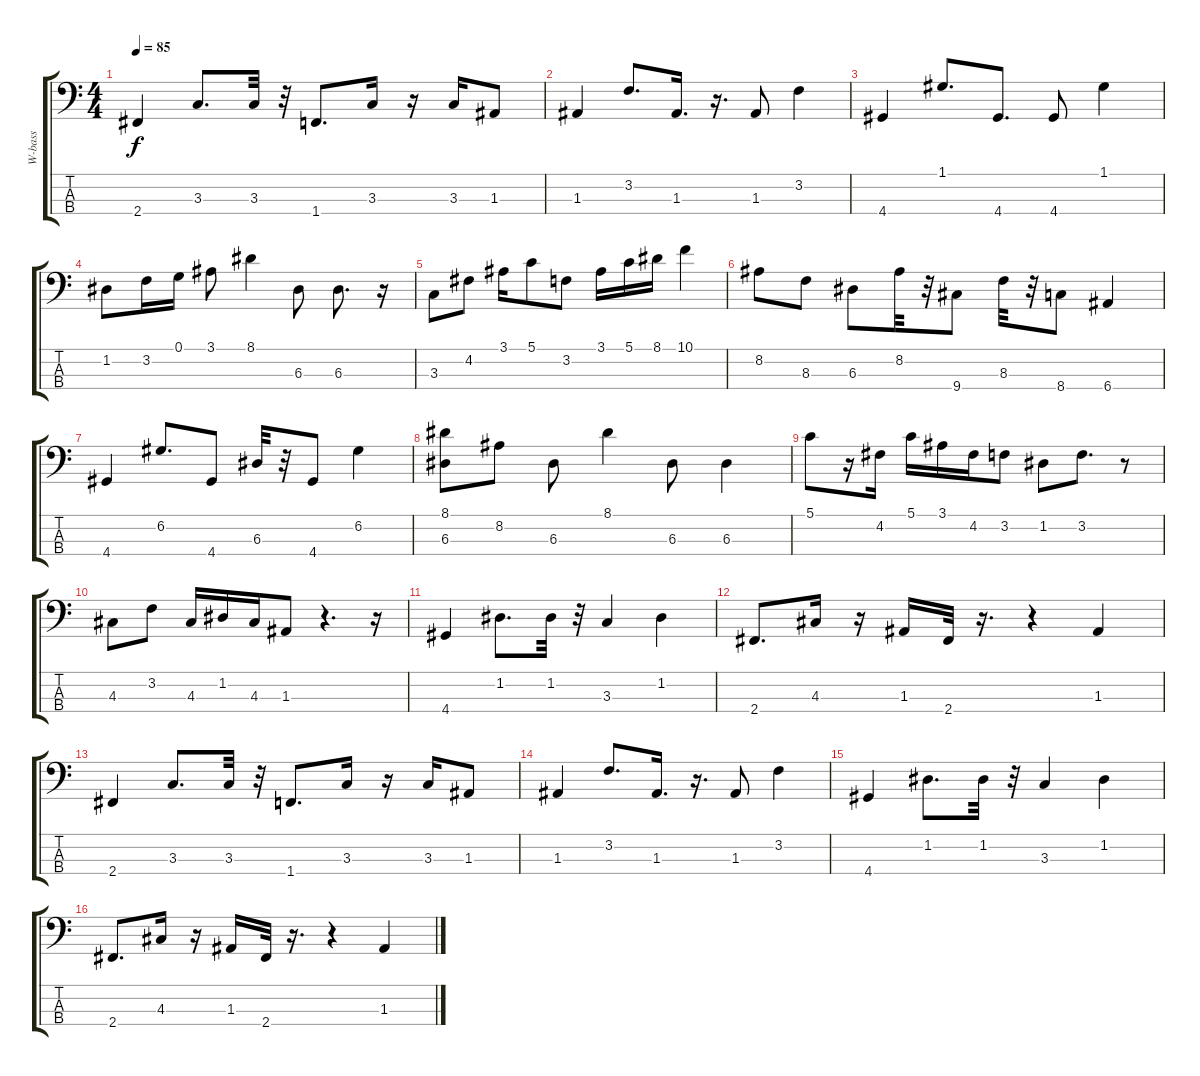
\track ("W-bass" "W-bass") {instrument acousticguitarnylon}
\staff {score tabs}
\tuning (G2 D2 A1 E1) {hide}
\ts (4 4)
\tempo 85
\clef f4
\ks c
2.4.4{dy f} 3.3.8{d} 3.3.32 r.32 1.4.8{d} 3.3.16 r.16 3.3.16 1.3.8 |
1.3.4 3.2.8{d} 1.3.16{d} r.16{d} 1.3.8 3.2.4 |
4.4.4 1.1.8{d} 4.4.8{d} 4.4.8 1.1.4 |
1.2.8 3.2.16 0.1.16 3.1.8 8.1.4 6.3.8 6.3.8{d} r.16 |
3.3.8 4.2.8 3.1.16 5.1.8 3.2.8 3.1.16 5.1.16 8.1.16 10.1.4 |
8.2.8 8.3.8 6.3.8 8.2.32 r.32 9.4.8 8.3.32 r.32 8.4.8 6.4.4 |
4.4.4 6.2.8{d} 4.4.8 6.3.32 r.32 4.4.8 6.2.4 |
(8.1 6.3).8 8.2.8 6.3.8 8.1.4 6.3.8 6.3.4 |
5.1.8 r.16 4.2.16 5.1.16 3.1.16 4.2.16 3.2.8 1.2.8 3.2.8{d} r.8 |
4.3.8 3.2.8 4.3.16 1.2.16 4.3.16 1.3.8 r.4{d} r.16 |
4.4.4 1.2.8{d} 1.2.32 r.32 3.3.4 1.2.4 |
2.4.8{d} 4.3.16 r.16 1.3.16 2.4.32 r.16{d} r.4 1.3.4 |
2.4.4 3.3.8{d} 3.3.32 r.32 1.4.8{d} 3.3.16 r.16 3.3.16 1.3.8 |
1.3.4 3.2.8{d} 1.3.16{d} r.16{d} 1.3.8 3.2.4 |
4.4.4 1.2.8{d} 1.2.32 r.32 3.3.4 1.2.4 |
2.4.8{d} 4.3.16 r.16 1.3.16 2.4.32 r.16{d} r.4 1.3.4
